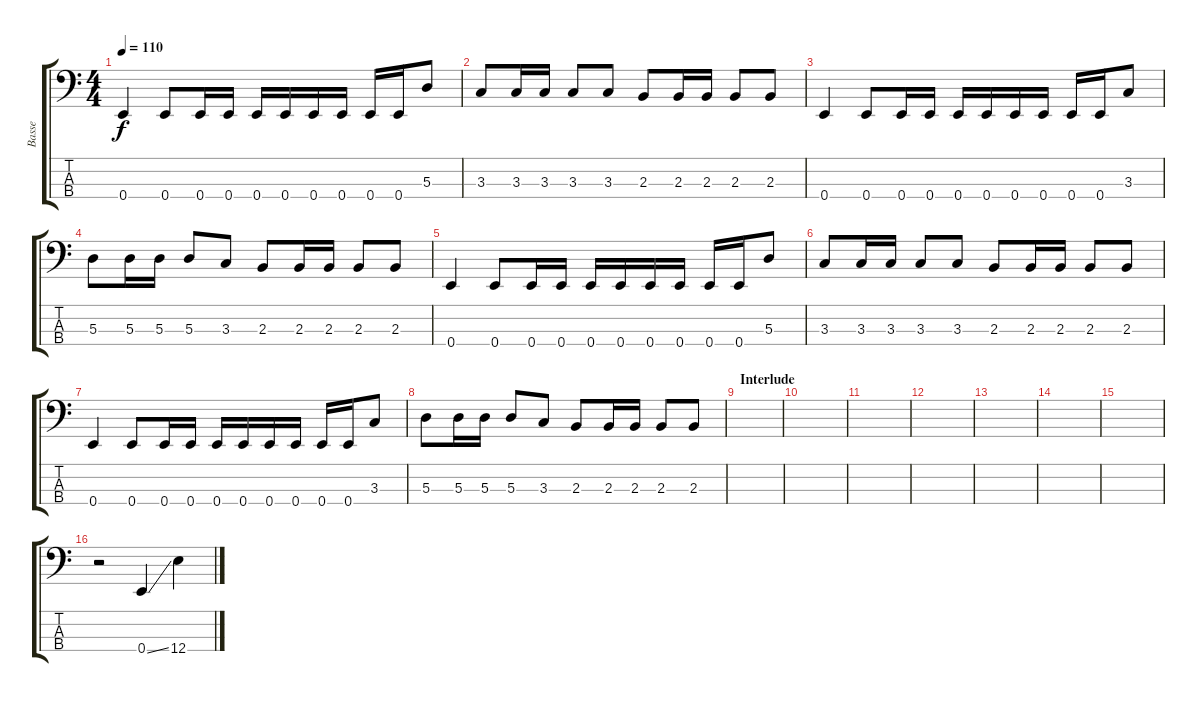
\track ("Basse" "Basse") {instrument electricbassfinger}
\staff {score tabs}
\tuning (G2 D2 A1 E1) {hide}
\ts (4 4)
\tempo 110
\clef f4
\ks c
0.4.4{dy f} 0.4.8 0.4.16 0.4.16 0.4.16 0.4.16 0.4.16 0.4.16 0.4.16 0.4.16 5.3.8 |
3.3.8 3.3.16 3.3.16 3.3.8 3.3.8 2.3.8 2.3.16 2.3.16 2.3.8 2.3.8 |
0.4.4 0.4.8 0.4.16 0.4.16 0.4.16 0.4.16 0.4.16 0.4.16 0.4.16 0.4.16 3.3.8 |
5.3.8 5.3.16 5.3.16 5.3.8 3.3.8 2.3.8 2.3.16 2.3.16 2.3.8 2.3.8 |
0.4.4 0.4.8 0.4.16 0.4.16 0.4.16 0.4.16 0.4.16 0.4.16 0.4.16 0.4.16 5.3.8 |
3.3.8 3.3.16 3.3.16 3.3.8 3.3.8 2.3.8 2.3.16 2.3.16 2.3.8 2.3.8 |
0.4.4 0.4.8 0.4.16 0.4.16 0.4.16 0.4.16 0.4.16 0.4.16 0.4.16 0.4.16 3.3.8 |
5.3.8 5.3.16 5.3.16 5.3.8 3.3.8 2.3.8 2.3.16 2.3.16 2.3.8 2.3.8 |
\section ("" "Interlude")
|
|
|
|
|
|
|
r.2{volume 16} 0.4{ss}.4 12.4{ss}.4
